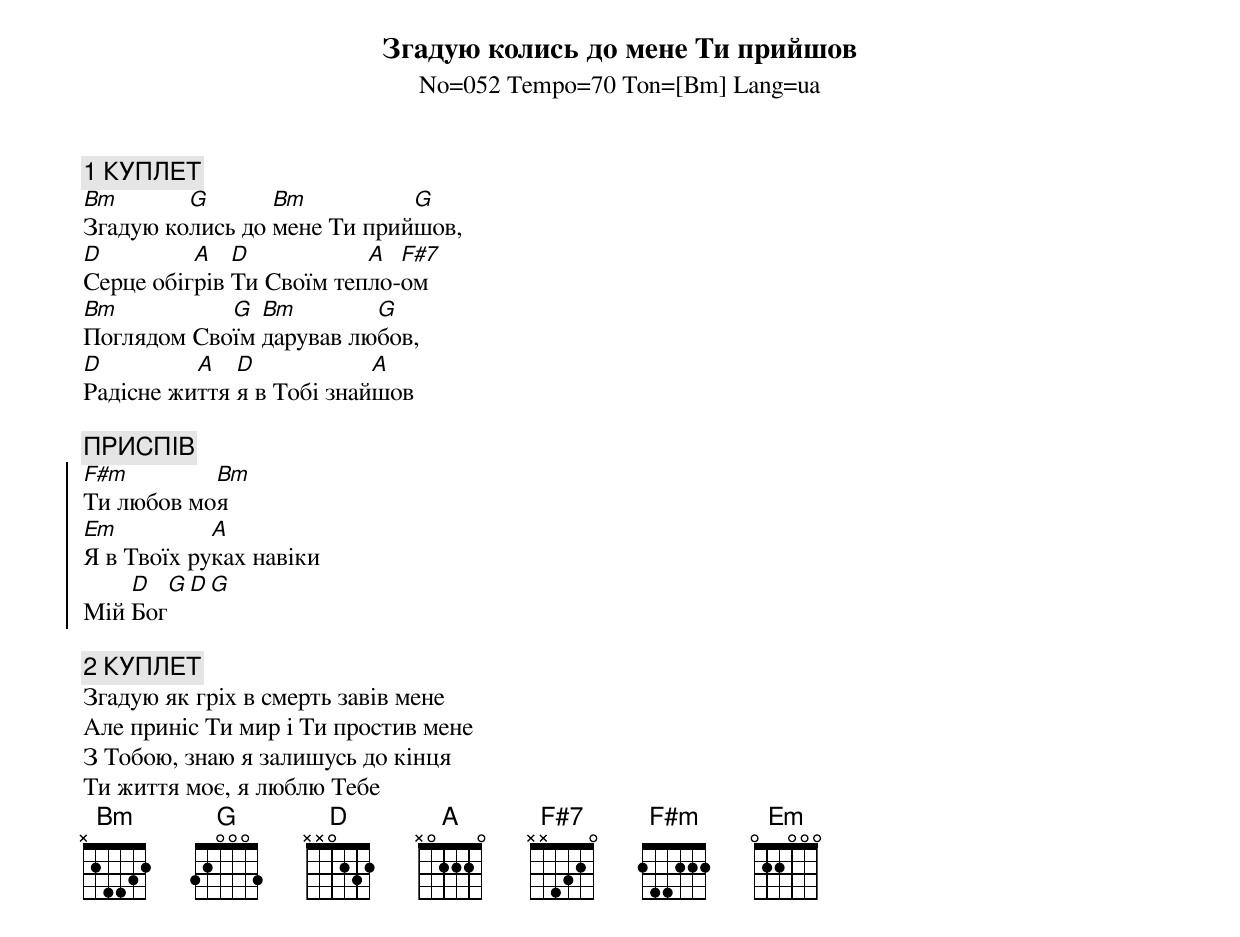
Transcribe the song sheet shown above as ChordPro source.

{title:Згадую колись до мене Ти прийшов}
{subtitle:No=052 Tempo=70 Ton=[Bm] Lang=ua}

{c: 1 КУПЛЕТ}
[Bm]Згадую ко[G]лись до [Bm]мене Ти прий[G]шов,
[D]Серце обіг[A]рів [D]Ти Своїм теп[A]ло-[F#7]ом
[Bm]Поглядом Сво[G]їм [Bm]дарував лю[G]бов,
[D]Радісне жи[A]ття [D]я в Тобі знай[A]шов

{c: ПРИСПІВ}
{soc}
[F#m]Ти любов мо[Bm]я
[Em]Я в Твоїх ру[A]ках навіки
Мій [D]Бог[G][D][G]
{eoc}

{c: 2 КУПЛЕТ}
Згадую як гріх в смерть завів мене
Але приніс Ти мир і Ти простив мене
З Тобою, знаю я залишусь до кінця
Ти життя моє, я люблю Тебе
